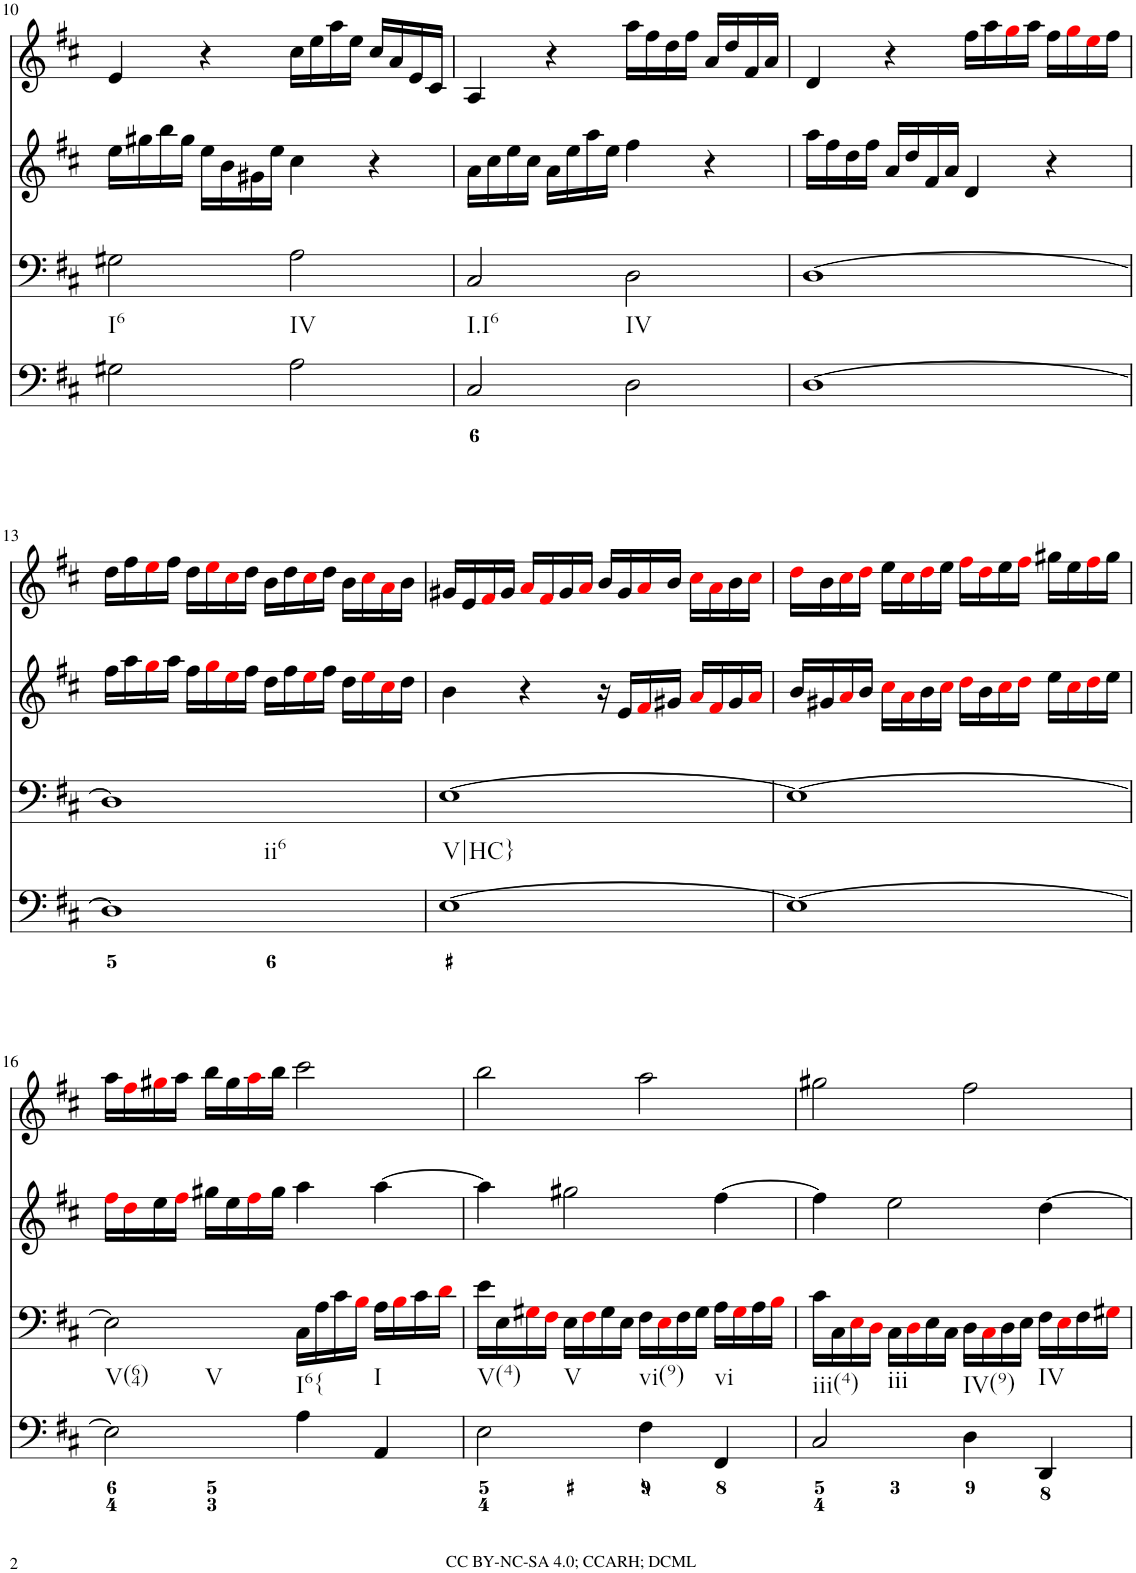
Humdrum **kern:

**kern	**kern	**kern	**kern
*part4	*part3	*part2	*part1
*staff4	*staff3	*staff2	*staff1
*I"Piano	*I"Piano	*I"Piano	*I"Piano
*I'Pno	*I'Pno	*I'Pno	*I'Pno
!!LO:PB:g=z
*clefF4	*clefF4	*clefG2	*clefG2
*k[f#c#]	*k[f#c#]	*k[f#c#]	*k[f#c#]
*D:	*D:	*D:	*D:
*M4/4	*M4/4	*M4/4	*M4/4
*met(c)	*met(c)	*met(c)	*met(c)
=10	=10	=10	=10
!	!LO:TX:b:t=I6	!	!
2G#X\	2G#X\	16ee\LL	4e/
.	.	16gg#X\	.
.	.	16bb\	.
.	.	16gg#\JJ	.
.	.	16ee\LL	4r
.	.	16b\	.
.	.	16g#X\	.
.	.	16ee\JJ	.
!	!LO:TX:b:t=IV	!	!
2A\	2A\	4cc#\	16cc#\LL
.	.	.	16ee\
.	.	.	16aa\
.	.	.	16ee\JJ
.	.	4r	16cc#/LL
.	.	.	16a/
.	.	.	16e/
.	.	.	16c#/JJ
=11	=11	=11	=11
!	!LO:TX:b:t=I.I6	!	!
2C#/	2C#/	16a\LL	4A/
.	.	16cc#\	.
.	.	16ee\	.
.	.	16cc#\JJ	.
.	.	16a\LL	4r
.	.	16ee\	.
.	.	16aa\	.
.	.	16ee\JJ	.
!	!LO:TX:b:t=IV	!	!
2D\	2D\	4ff#\	16aa\LL
.	.	.	16ff#\
.	.	.	16dd\
.	.	.	16ff#\JJ
.	.	4r	16a/LL
.	.	.	16dd/
.	.	.	16f#/
.	.	.	16a/JJ
=12	=12	=12	=12
[1D	[1D	16aa\LL	4d/
.	.	16ff#\	.
.	.	16dd\	.
.	.	16ff#\JJ	.
.	.	16a/LL	4r
.	.	16dd/	.
.	.	16f#/	.
.	.	16a/JJ	.
.	.	4d/	16ff#\LL
.	.	.	16aa\
.	.	.	16ggi\
.	.	.	16aa\JJ
.	.	4r	16ff#\LL
.	.	.	16ggi\
.	.	.	16eei\
.	.	.	16ff#\JJ
!!LO:LB:g=z
=13	=13	=13	=13
!	!LO:TX:b:t=ii6	!	!
1D]	1D]	16ff#\LL	16dd\LL
.	.	16aa\	16ff#\
.	.	16ggi\	16eei\
.	.	16aa\JJ	16ff#\JJ
.	.	16ff#\LL	16dd\LL
.	.	16ggi\	16eei\
.	.	16eei\	16cc#i\
.	.	16ff#\JJ	16dd\JJ
.	.	16dd\LL	16b\LL
.	.	16ff#\	16dd\
.	.	16eei\	16cc#i\
.	.	16ff#\JJ	16dd\JJ
.	.	16dd\LL	16b\LL
.	.	16eei\	16cc#i\
.	.	16cc#i\	16ai\
.	.	16dd\JJ	16b\JJ
=14	=14	=14	=14
!	!LO:TX:b:t=V|HC}	!	!
[1E	[1E	4b\	16g#X/LL
.	.	.	16e/
.	.	.	16f#i/
.	.	.	16g#/JJ
.	.	4r	16ai/LL
.	.	.	16f#i/
.	.	.	16g#/
.	.	.	16ai/JJ
.	.	16r	16b/LL
.	.	16e/LL	16g#/
.	.	16f#i/	16ai/
.	.	16g#X/JJ	16b/JJ
.	.	16ai/LL	16cc#i\LL
.	.	16f#i/	16ai\
.	.	16g#/	16b\
.	.	16ai/JJ	16cc#i\JJ
=15	=15	=15	=15
1E_	1E_	16b/LL	16ddi\LL
.	.	16g#X/	16b\
.	.	16ai/	16cc#i\
.	.	16b/JJ	16ddi\JJ
.	.	16cc#i\LL	16ee\LL
.	.	16ai\	16cc#i\
.	.	16b\	16ddi\
.	.	16cc#i\JJ	16ee\JJ
.	.	16ddi\LL	16ff#i\LL
.	.	16b\	16ddi\
.	.	16cc#i\	16ee\
.	.	16ddi\JJ	16ff#i\JJ
.	.	16ee\LL	16gg#X\LL
.	.	16cc#i\	16ee\
.	.	16ddi\	16ff#i\
.	.	16ee\JJ	16gg#\JJ
!!LO:LB:g=z
=16	=16	=16	=16
!	!LO:TX:b:t=V(64)	!	!
!	!LO:TX:b:t=V	!	!
2E\]	2E\]	16ff#i\LL	16aa\LL
.	.	16ddi\	16ff#i\
.	.	16ee\	16gg#Xi\
.	.	16ff#i\JJ	16aa\JJ
.	.	16gg#X\LL	16bb\LL
.	.	16ee\	16gg#\
.	.	16ff#i\	16aai\
.	.	16gg#\JJ	16bb\JJ
!	!LO:TX:b:t=I6{	!	!
4A\	16C#\LL	4aa\	2ccc#\
.	16A\	.	.
.	16c#\	.	.
.	16Bi\JJ	.	.
!	!LO:TX:b:t=I	!	!
4AA/	16A\LL	[4aa\	.
.	16Bi\	.	.
.	16c#\	.	.
.	16di\JJ	.	.
=17	=17	=17	=17
!	!LO:TX:b:t=V(4)	!	!
2E\	16e\LL	4aa\]	2bb\
.	16E\	.	.
.	16G#Xi\	.	.
.	16F#i\JJ	.	.
!	!LO:TX:b:t=V	!	!
.	16E\LL	2gg#X\	.
.	16F#i\	.	.
.	16G#\	.	.
.	16E\JJ	.	.
!	!LO:TX:b:t=vi(9)	!	!
4F#\	16F#\LL	.	2aa\
.	16Ei\	.	.
.	16F#\	.	.
.	16G#\JJ	.	.
!	!LO:TX:b:t=vi	!	!
4FF#/	16A\LL	[4ff#\	.
.	16G#i\	.	.
.	16A\	.	.
.	16Bi\JJ	.	.
=18	=18	=18	=18
!	!LO:TX:b:t=iii(4)	!	!
2C#/	16c#\LL	4ff#\]	2gg#X\
.	16C#\	.	.
.	16Ei\	.	.
.	16Di\JJ	.	.
!	!LO:TX:b:t=iii	!	!
.	16C#\LL	2ee\	.
.	16Di\	.	.
.	16E\	.	.
.	16C#\JJ	.	.
!	!LO:TX:b:t=IV(9)	!	!
4D\	16D\LL	.	2ff#\
.	16C#i\	.	.
.	16D\	.	.
.	16E\JJ	.	.
!	!LO:TX:b:t=IV	!	!
4DD/	16F#\LL	[4dd\	.
.	16Ei\	.	.
.	16F#\	.	.
.	16G#Xi\JJ	.	.
=	=	=	=
*-	*-	*-	*-
